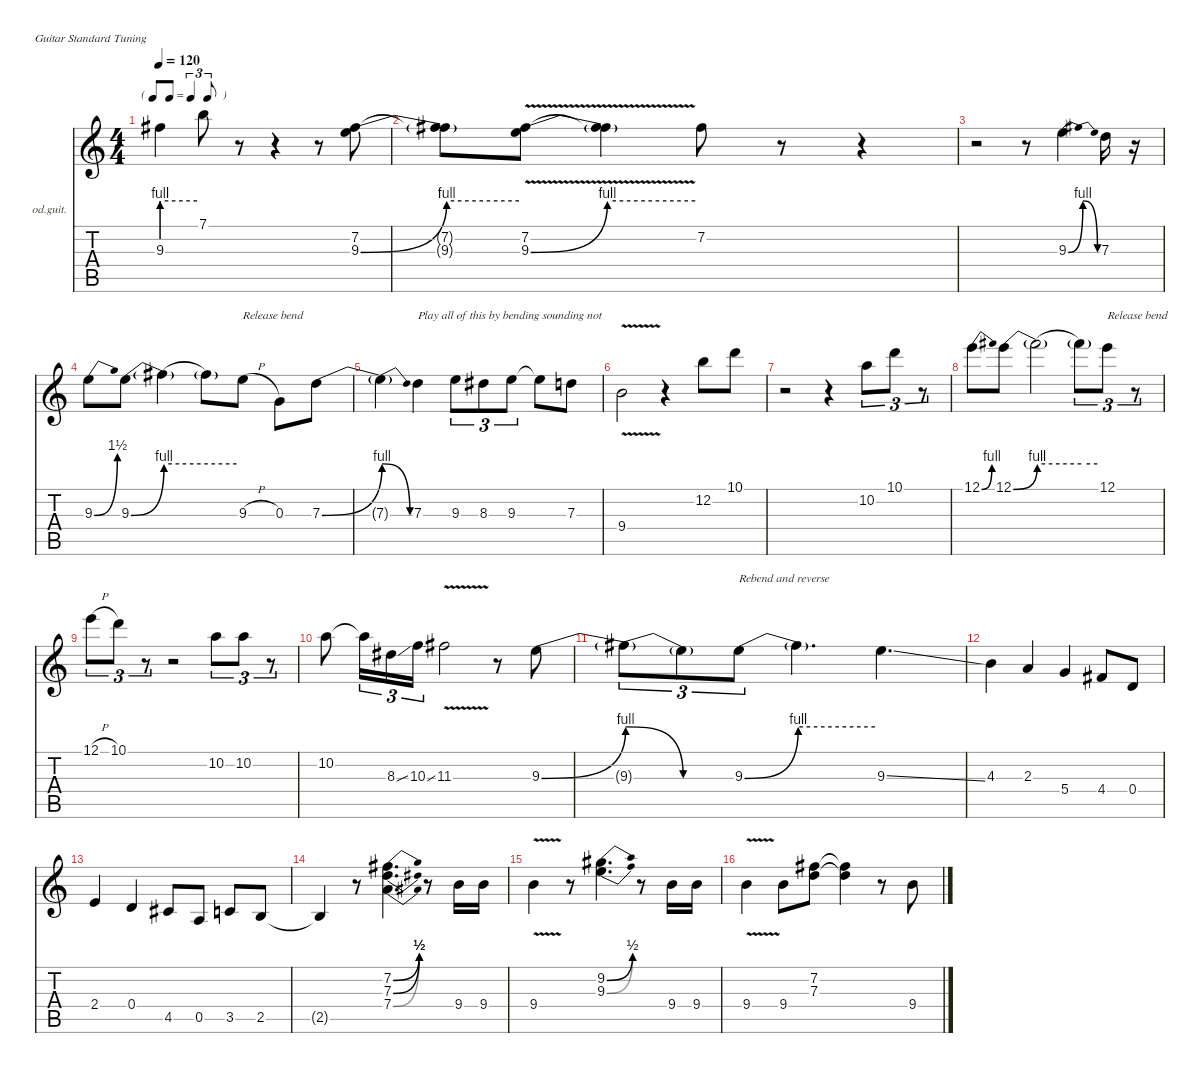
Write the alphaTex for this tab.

\defaultSystemsLayout 4
\hideDynamics
\bracketExtendMode nobrackets
\firstSystemTrackNameOrientation horizontal
\otherSystemsTrackNameOrientation horizontal
\track ("Solo 2" "od.guit.") {instrument overdrivenguitar}
\staff {score tabs}
\tuning (E4 B3 G3 D3 A2 E2)
\ts (4 4)
\tf triplet8th
\tempo 120
\clef g2
\ks c
9.3{be (hold 0 4 60 4) t}.4{dy f beam Down} 7.1.8{beam Down} r.8{beam Down} r.4{beam Down} r.8{beam Down} (7.2{acc #} 9.3{be (bend 0 0 60 4)}).8{beam Down} |
(7.2{t acc #} 9.3{be (hold 0 4 60 4) t}).8{beam Down} (7.2{v acc #} 9.3{be (bend 0 0 60 4)}).8{beam Down} (7.2{v t acc #} 9.3{be (hold 0 4 60 4) t}).4{beam Down} 7.2{acc #}.8{beam Down} r.8{beam Down} r.4{beam Down} |
r.2{beam Down} r.8{beam Down} 9.3{be (bendrelease 0 0 15 4 30 4 45 0)}.4{beam Down} 7.3.16{beam Down} r.16{beam Down} |
9.3{be (bend 0 0 30 6)}.8{beam Down} 9.3{be (bend 0 0 60 4)}.8{beam Down} 9.3{be (hold 0 4 60 4) t}.4{beam Down} 9.3{be (hold 0 4 60 4) t}.8{beam Down} 9.3{h}.8{txt "Release bend" beam Down} 0.3.8{beam Down} 7.3{be (bend 0 0 60 4)}.8{beam Down} |
7.3{be (release 0 4 60 0) t}.4{beam Down} 7.3.4{txt "Play all of this by bending sounding not" beam Down} 9.3.8{tu (3 2) beam Down} 8.3{acc #}.8{tu (3 2) beam Down} 9.3.8{tu (3 2) beam Down} 9.3{t}.8{beam Down} 7.3.8{beam Down} |
9.4{v}.2{beam Down} r.4{beam Down} 12.2.8{beam Down} 10.1.8{beam Down} |
r.2{beam Down} r.4{beam Down} 10.2.8{tu (3 2) beam Down} 10.1.8{tu (3 2) beam Down} r.8{tu (3 2) beam Down} |
12.1{be (bend 0 0 30 4)}.8{beam Down} 12.1{be (bend 0 0 60 4)}.8{beam Down} 12.1{be (hold 0 4 60 4) t}.2{beam Down} 12.1{be (hold 0 4 60 4) t}.8{tu (3 2) beam Down} 12.1.8{tu (3 2) txt "Release bend" beam Down} r.8{tu (3 2) beam Down} |
12.1{h}.8{tu (3 2) beam Down} 10.1.8{tu (3 2) beam Down} r.8{tu (3 2) beam Down} r.2{beam Down} 10.2.8{tu (3 2) beam Down} 10.2.8{tu (3 2) beam Down} r.8{tu (3 2) beam Down} |
10.2.8{beam Down} 10.2{t}.16{tu (3 2) beam Down} 8.3{ss acc #}.16{tu (3 2) beam Down} 10.3{ss}.16{tu (3 2) beam Down} 11.3{v acc #}.2{beam Down} r.8{beam Down} 9.3{be (bend 0 0 60 4)}.8{beam Down} |
9.3{be (release 0 4 60 0) t}.8{tu (3 2) beam Down} 9.3{be (hold 0 0 60 0) t}.8{tu (3 2) beam Down} 9.3{be (bend 0 0 60 4)}.8{tu (3 2) txt "Rebend and reverse" beam Down} 9.3{be (hold 0 4 60 4) t}.4{d beam Down} 9.3{ss}.4{d beam Down} |
4.3.4{beam Down} 2.3.4{beam Up} 5.4.4{beam Up} 4.4{acc #}.8{beam Up} 0.4.8{beam Up} |
2.4.4{beam Up} 0.4.4{beam Up} 4.5{acc #}.8{beam Up} 0.5.8{beam Up} 3.5.8{beam Up} 2.5.8{beam Up} |
2.5{t}.4{beam Up} r.8{beam Up} (7.2{be (bend 0 0 30 2) acc #} 7.3{be (bend 0 0 30 2)} 7.4{be (bend 0 0 30 2)}).4{d beam Down} r.8{beam Down} 9.4.16{beam Up} 9.4.16{beam Up} |
9.4{v}.4{beam Down} r.8{beam Down} (9.2{be (bend 0 0 30 2) acc #} 9.3{be (bend 0 0 30 2)}).4{d beam Down} r.8{beam Down} 9.4.16{beam Up} 9.4.16{beam Up} |
9.4{v}.4{beam Down} 9.4.8{beam Down} (7.2{acc #} 7.3).8{beam Down} (7.2{t acc #} 7.3{t}).4{beam Down} r.8{beam Down} 9.4.8{beam Down}
